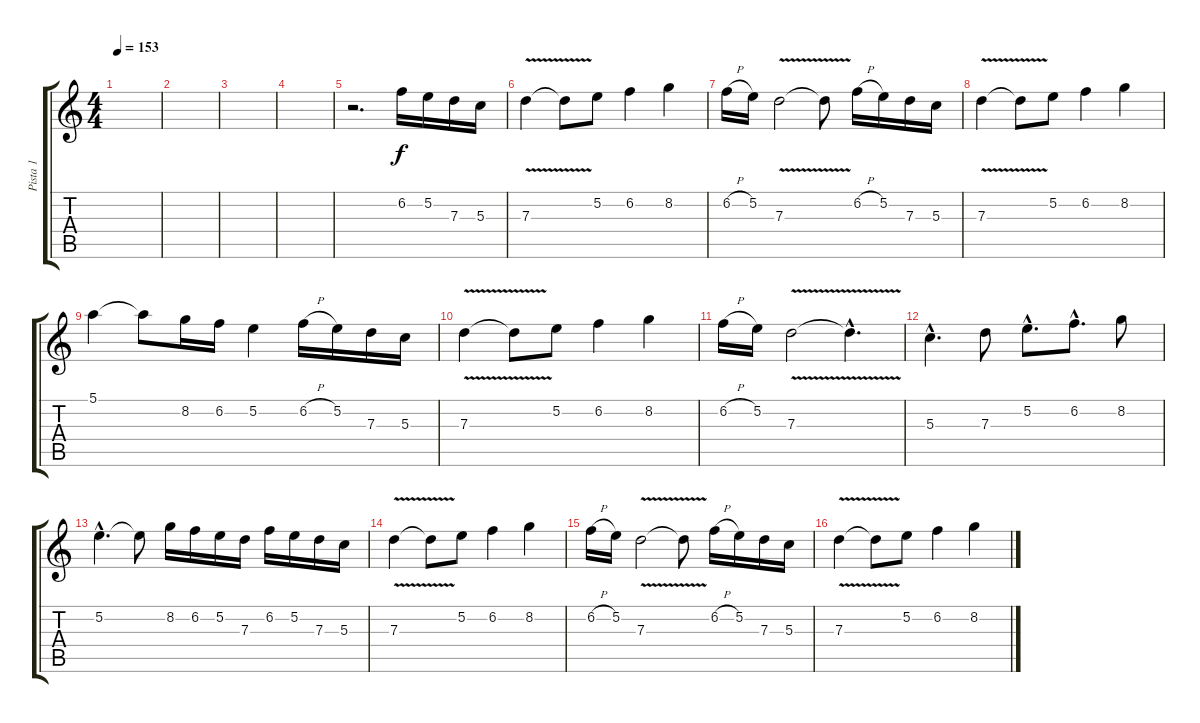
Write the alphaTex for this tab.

\track ("Pista 1" "Pista 1") {instrument overdrivenguitar}
\staff {score tabs}
\tuning (E4 B3 G3 D3 A2 E2) {hide}
\ts (4 4)
\tempo 153
\clef g2
\ks c
|
|
|
|
r.2{d} 6.2.16 5.2.16 7.3.16 5.3.16 |
7.3{v}.4 7.3{t}.8 5.2.8 6.2.4 8.2.4 |
6.2{h}.16 5.2.16 7.3{v}.2 7.3{t}.8 6.2{h}.16 5.2.16 7.3.16 5.3.16 |
7.3{v}.4 7.3{t}.8 5.2.8 6.2.4 8.2.4 |
5.1.4 5.1{t}.8 8.2.16 6.2.16 5.2.4 6.2{h}.16 5.2.16 7.3.16 5.3.16 |
7.3{v}.4 7.3{t}.8 5.2.8 6.2.4 8.2.4 |
6.2{h}.16 5.2.16 7.3{v}.2 7.3{hac t}.4{d} |
5.3{hac}.4{d} 7.3.8 5.2{hac}.8{d} 6.2{hac}.8{d} 8.2.8 |
5.2{hac}.4{d} 5.2{t}.8 8.2.16 6.2.16 5.2.16 7.3.16 6.2.16 5.2.16 7.3.16 5.3.16 |
7.3{v}.4 7.3{t}.8 5.2.8 6.2.4 8.2.4 |
6.2{h}.16 5.2.16 7.3{v}.2 7.3{t}.8 6.2{h}.16 5.2.16 7.3.16 5.3.16 |
7.3{v}.4 7.3{t}.8 5.2.8 6.2.4 8.2.4
